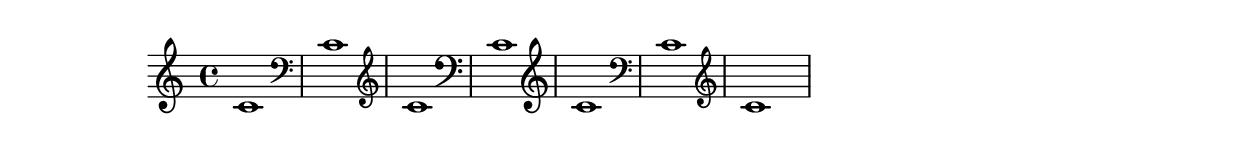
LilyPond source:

%% DO NOT EDIT this file manually; it is automatically
%% generated from LSR http://lsr.dsi.unimi.it
%% Make any changes in LSR itself, or in Documentation/snippets/new/ ,
%% and then run scripts/auxiliar/makelsr.py
%%
%% This file is in the public domain.
\version "2.17.27"

\header {
  lsrtags = "pitches, tweaks-and-overrides"

  texidoc = "
When a clef is changed, the clef sign displayed is smaller than the
initial clef.  This can be overridden with @code{full-size-change}.

"
  doctitle = "Keep change clefs full sized"
} % begin verbatim


\relative c' {
  \clef "treble"
  c1
  \clef "bass"
  c1
  \clef "treble"
  c1
  \override Staff.Clef.full-size-change = ##t
  \clef "bass"
  c1
  \clef "treble"
  c1
  \revert Staff.Clef.full-size-change
  \clef "bass"
  c1
  \clef "treble"
  c1
}
